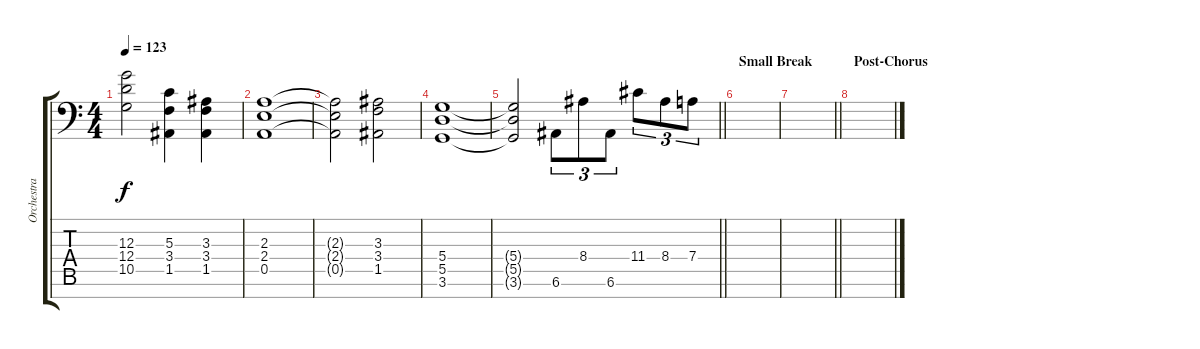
\track ("Orchestra" "Orchestra") {instrument tremolostrings}
\staff {score tabs}
\tuning (E4 B3 G3 D3 A2 E2 A1) {hide}
\ts (4 4)
\tempo 123
\clef f4
\ks c
(12.3{t} 12.4{t} 10.5{t}).2{dy f} (5.3 3.4 1.5).4 (3.3 3.4 1.5).4 |
(2.3 2.4 0.5).1 |
(2.3{t} 2.4{t} 0.5{t}).2 (3.3 3.4 1.5).2 |
(5.4 5.5 3.6).1 |
\barLineRight lightlight
(5.4{t} 5.5{t} 3.6{t}).2 6.6.8{tu (3 2)} 8.4.8{tu (3 2)} 6.6.8{tu (3 2)} 11.4.8{tu (3 2)} 8.4.8{tu (3 2)} 7.4.8{tu (3 2)} |
\section ("" "Small Break")
|
\barLineRight lightlight
|
\section ("" "Post-Chorus")
